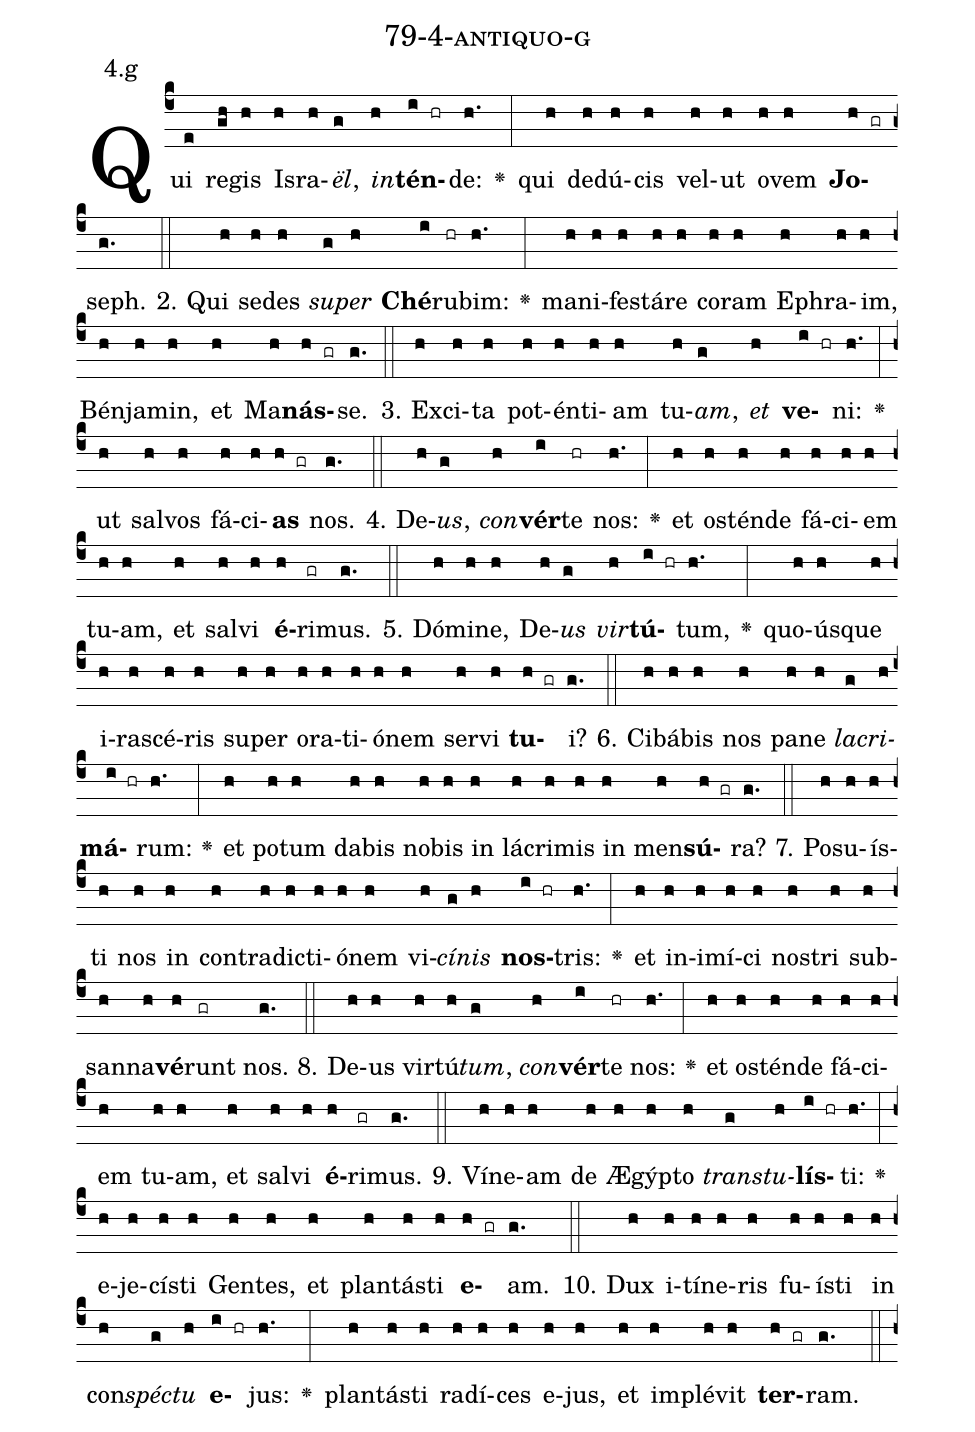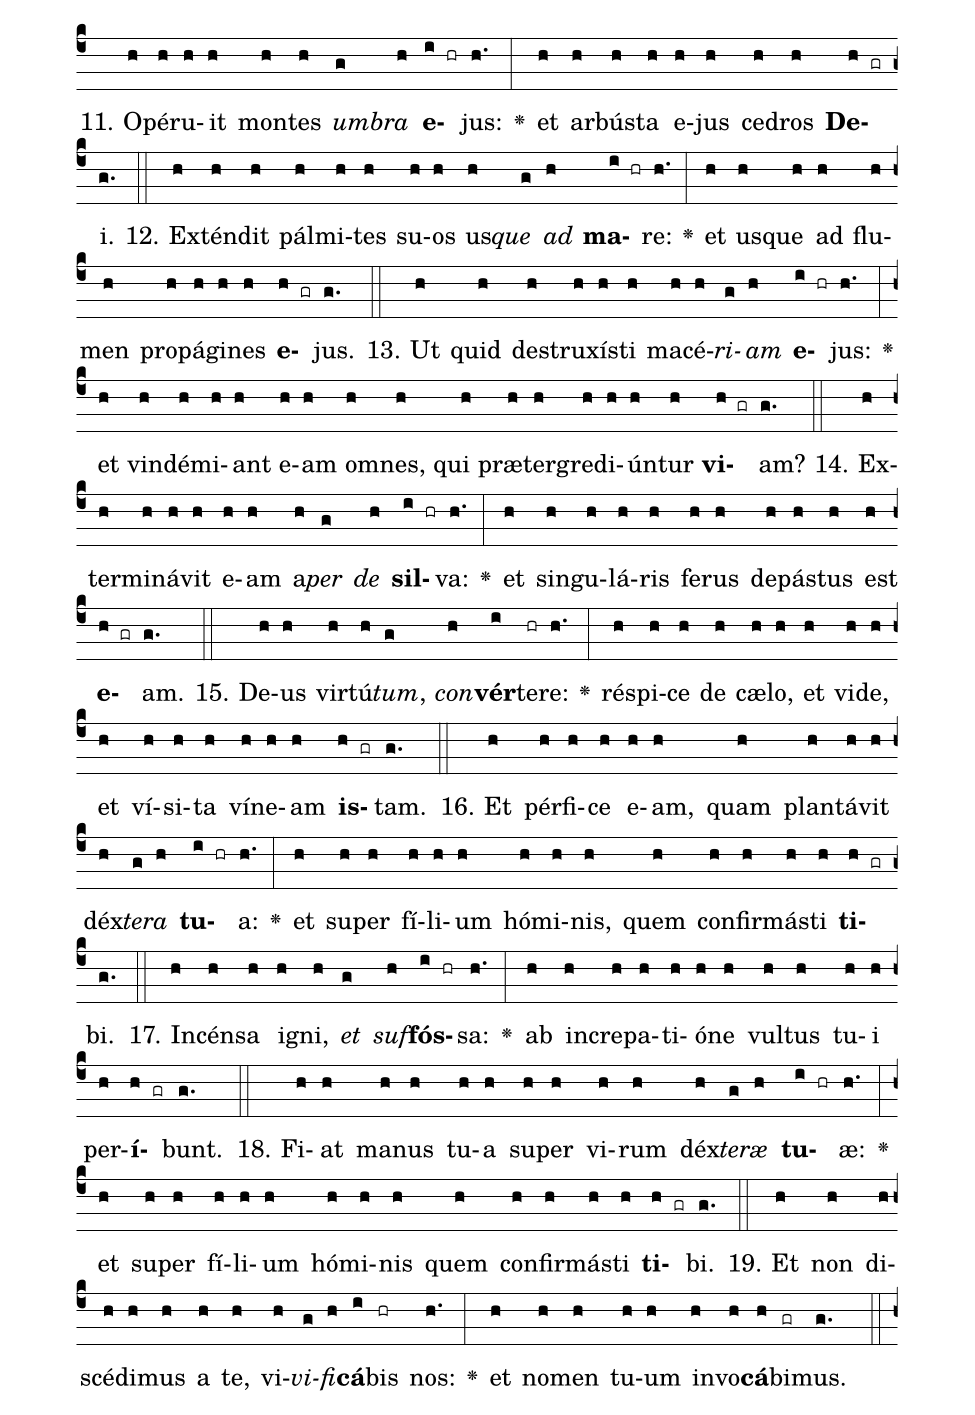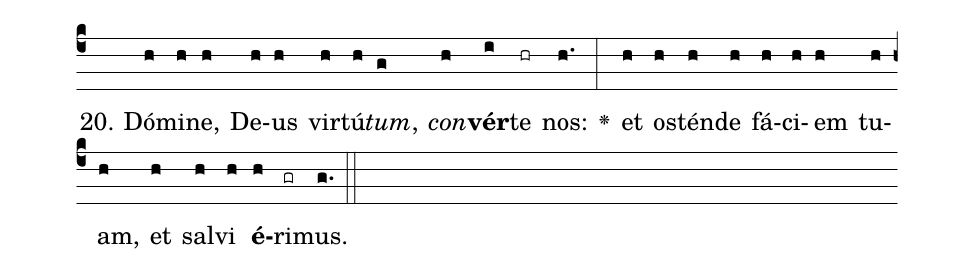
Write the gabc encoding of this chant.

name: 79-4-antiquo-g;
annotation: 4.g;
%%
(c4)Qui(e) re(gh)gis(h) Is(h)ra(h)<i>ël</i>,(g) <i>in</i>(h)<b>tén</b>(i hr)de:(h.) <v>\greheightstar</v>(:) qui(h) de(h)dú(h)cis(h) vel(h)ut(h) o(h)vem(h) <b>Jo</b>(h gr)seph.(g.) (::)
2. Qui(h) se(h)des(h) <i>su</i>(g)<i>per</i>(h) <b>Ché</b>(i)ru(hr)bim:(h.) <v>\greheightstar</v>(:) ma(h)ni(h)fes(h)tá(h)re(h) co(h)ram(h) E(h)phra(h)im,(h) Bén(h)ja(h)min,(h) et(h) Ma(h)<b>nás</b>(h gr)se.(g.) (::)
3. Ex(h)ci(h)ta(h) pot(h)én(h)ti(h)am(h) tu(h)<i>am</i>,(g) <i>et</i>(h) <b>ve</b>(i hr)ni:(h.) <v>\greheightstar</v>(:) ut(h) sal(h)vos(h) fá(h)ci(h)<b>as</b>(h gr) nos.(g.) (::)
4. De(h)<i>us</i>,(g) <i>con</i>(h)<b>vér</b>(i)te(hr) nos:(h.) <v>\greheightstar</v>(:) et(h) os(h)tén(h)de(h) fá(h)ci(h)em(h) tu(h)am,(h) et(h) sal(h)vi(h) <b>é</b>(h)ri(gr)mus.(g.) (::)
5. Dó(h)mi(h)ne,(h) De(h)<i>us</i>(g) <i>vir</i>(h)<b>tú</b>(i hr)tum,(h.) <v>\greheightstar</v>(:) quo(h)ús(h)que(h) i(h)ra(h)scé(h)ris(h) su(h)per(h) o(h)ra(h)ti(h)ó(h)nem(h) ser(h)vi(h) <b>tu</b>(h gr)i?(g.) (::)
6. Ci(h)bá(h)bis(h) nos(h) pa(h)ne(h) <i>la</i>(g)<i>cri</i>(h)<b>má</b>(i hr)rum:(h.) <v>\greheightstar</v>(:) et(h) po(h)tum(h) da(h)bis(h) no(h)bis(h) in(h) lá(h)cri(h)mis(h) in(h) men(h)<b>sú</b>(h gr)ra?(g.) (::)
7. Po(h)su(h)ís(h)ti(h) nos(h) in(h) con(h)tra(h)dic(h)ti(h)ó(h)nem(h) vi(h)<i>cí</i>(g)<i>nis</i>(h) <b>nos</b>(i hr)tris:(h.) <v>\greheightstar</v>(:) et(h) in(h)i(h)mí(h)ci(h) nos(h)tri(h) sub(h)san(h)na(h)<b>vé</b>(h)runt(gr) nos.(g.) (::)
8. De(h)us(h) vir(h)tú(h)<i>tum</i>,(g) <i>con</i>(h)<b>vér</b>(i)te(hr) nos:(h.) <v>\greheightstar</v>(:) et(h) os(h)tén(h)de(h) fá(h)ci(h)em(h) tu(h)am,(h) et(h) sal(h)vi(h) <b>é</b>(h)ri(gr)mus.(g.) (::)
9. Ví(h)ne(h)am(h) de(h) Æ(h)gýp(h)to(h) <i>trans</i>(g)<i>tu</i>(h)<b>lís</b>(i hr)ti:(h.) <v>\greheightstar</v>(:) e(h)je(h)cís(h)ti(h) Gen(h)tes,(h) et(h) plan(h)tás(h)ti(h) <b>e</b>(h gr)am.(g.) (::)
10. Dux(h) i(h)tí(h)ne(h)ris(h) fu(h)ís(h)ti(h) in(h) con(h)<i>spéc</i>(g)<i>tu</i>(h) <b>e</b>(i hr)jus:(h.) <v>\greheightstar</v>(:) plan(h)tás(h)ti(h) ra(h)dí(h)ces(h) e(h)jus,(h) et(h) im(h)plé(h)vit(h) <b>ter</b>(h gr)ram.(g.) (::)
11. O(h)pé(h)ru(h)it(h) mon(h)tes(h) <i>um</i>(g)<i>bra</i>(h) <b>e</b>(i hr)jus:(h.) <v>\greheightstar</v>(:) et(h) ar(h)bús(h)ta(h) e(h)jus(h) ce(h)dros(h) <b>De</b>(h gr)i.(g.) (::)
12. Ex(h)tén(h)dit(h) pál(h)mi(h)tes(h) su(h)os(h) us(h)<i>que</i>(g) <i>ad</i>(h) <b>ma</b>(i hr)re:(h.) <v>\greheightstar</v>(:) et(h) us(h)que(h) ad(h) flu(h)men(h) pro(h)pá(h)gi(h)nes(h) <b>e</b>(h gr)jus.(g.) (::)
13. Ut(h) quid(h) de(h)stru(h)xís(h)ti(h) ma(h)cé(h)<i>ri</i>(g)<i>am</i>(h) <b>e</b>(i hr)jus:(h.) <v>\greheightstar</v>(:) et(h) vin(h)dé(h)mi(h)ant(h) e(h)am(h) om(h)nes,(h) qui(h) præ(h)ter(h)gre(h)di(h)ún(h)tur(h) <b>vi</b>(h gr)am?(g.) (::)
14. Ex(h)ter(h)mi(h)ná(h)vit(h) e(h)am(h) a(h)<i>per</i>(g) <i>de</i>(h) <b>sil</b>(i hr)va:(h.) <v>\greheightstar</v>(:) et(h) sin(h)gu(h)lá(h)ris(h) fe(h)rus(h) de(h)pás(h)tus(h) est(h) <b>e</b>(h gr)am.(g.) (::)
15. De(h)us(h) vir(h)tú(h)<i>tum</i>,(g) <i>con</i>(h)<b>vér</b>(i)te(hr)re:(h.) <v>\greheightstar</v>(:) ré(h)spi(h)ce(h) de(h) cæ(h)lo,(h) et(h) vi(h)de,(h) et(h) ví(h)si(h)ta(h) ví(h)ne(h)am(h) <b>is</b>(h gr)tam.(g.) (::)
16. Et(h) pér(h)fi(h)ce(h) e(h)am,(h) quam(h) plan(h)tá(h)vit(h) déx(h)<i>te</i>(g)<i>ra</i>(h) <b>tu</b>(i hr)a:(h.) <v>\greheightstar</v>(:) et(h) su(h)per(h) fí(h)li(h)um(h) hó(h)mi(h)nis,(h) quem(h) con(h)fir(h)más(h)ti(h) <b>ti</b>(h gr)bi.(g.) (::)
17. In(h)cén(h)sa(h) i(h)gni,(h) <i>et</i>(g) <i>suf</i>(h)<b>fós</b>(i hr)sa:(h.) <v>\greheightstar</v>(:) ab(h) in(h)cre(h)pa(h)ti(h)ó(h)ne(h) vul(h)tus(h) tu(h)i(h) per(h)<b>í</b>(h gr)bunt.(g.) (::)
18. Fi(h)at(h) ma(h)nus(h) tu(h)a(h) su(h)per(h) vi(h)rum(h) déx(h)<i>te</i>(g)<i>ræ</i>(h) <b>tu</b>(i hr)æ:(h.) <v>\greheightstar</v>(:) et(h) su(h)per(h) fí(h)li(h)um(h) hó(h)mi(h)nis(h) quem(h) con(h)fir(h)más(h)ti(h) <b>ti</b>(h gr)bi.(g.) (::)
19. Et(h) non(h) di(h)scé(h)di(h)mus(h) a(h) te,(h) vi(h)<i>vi</i>(g)<i>fi</i>(h)<b>cá</b>(i)bis(hr) nos:(h.) <v>\greheightstar</v>(:) et(h) no(h)men(h) tu(h)um(h) in(h)vo(h)<b>cá</b>(h)bi(gr)mus.(g.) (::)
20. Dó(h)mi(h)ne,(h) De(h)us(h) vir(h)tú(h)<i>tum</i>,(g) <i>con</i>(h)<b>vér</b>(i)te(hr) nos:(h.) <v>\greheightstar</v>(:) et(h) os(h)tén(h)de(h) fá(h)ci(h)em(h) tu(h)am,(h) et(h) sal(h)vi(h) <b>é</b>(h)ri(gr)mus.(g.) (::)
